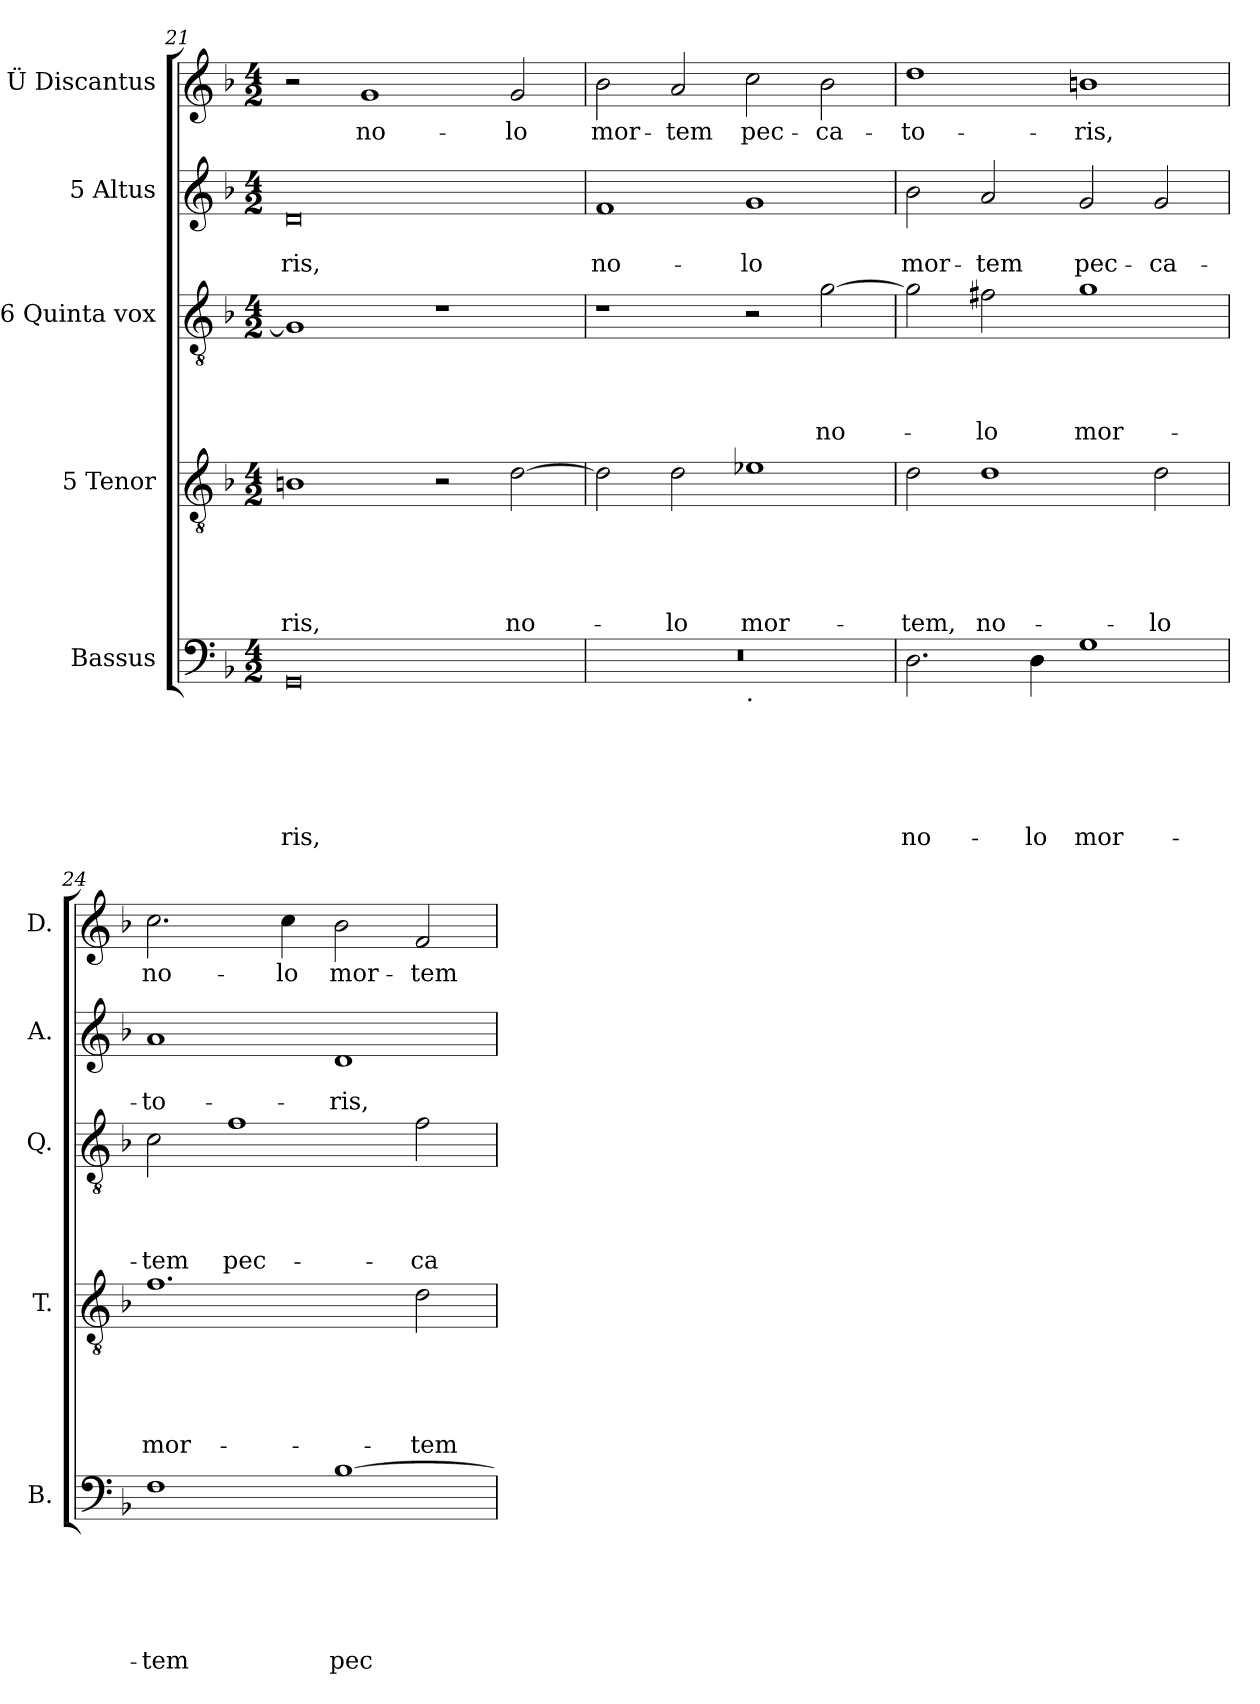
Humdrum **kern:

**kern	**text	**text	**text	**text	**text	**text	**kern	**text	**text	**text	**text	**text	**kern	**text	**text	**text	**text	**kern	**text	**text	**kern	**text
*part5	*part5	*part5	*part5	*part5	*part5	*part5	*part4	*part4	*part4	*part4	*part4	*part4	*part3	*part3	*part3	*part3	*part3	*part2	*part2	*part2	*part1	*part1
*staff5	*staff5	*staff5	*staff5	*staff5	*staff5	*staff5	*staff4	*staff4	*staff4	*staff4	*staff4	*staff4	*staff3	*staff3	*staff3	*staff3	*staff3	*staff2	*staff2	*staff2	*staff1	*staff1
*I"Bassus	*	*	*	*	*	*	*I"5 Tenor	*	*	*	*	*	*I"6 Quinta vox	*	*	*	*	*I"5 Altus	*	*	*I"Ü Discantus	*
*I'B.	*	*	*	*	*	*	*I'T.	*	*	*	*	*	*I'Q.	*	*	*	*	*I'A.	*	*	*I'D.	*
*clefF4	*	*	*	*	*	*	*clefGv2	*	*	*	*	*	*clefGv2	*	*	*	*	*clefG2	*	*	*clefG2	*
*k[b-]	*	*	*	*	*	*	*k[b-]	*	*	*	*	*	*k[b-]	*	*	*	*	*k[b-]	*	*	*k[b-]	*
*F:	*	*	*	*	*	*	*F:	*	*	*	*	*	*F:	*	*	*	*	*F:	*	*	*F:	*
*M4/2	*	*	*	*	*	*	*M4/2	*	*	*	*	*	*M4/2	*	*	*	*	*M4/2	*	*	*M4/2	*
=21	=21	=21	=21	=21	=21	=21	=21	=21	=21	=21	=21	=21	=21	=21	=21	=21	=21	=21	=21	=21	=21	=21
!	!	!	!	!	!	!LO:LY:b	!	!	!	!	!	!LO:LY:b	!	!	!	!	!	!	!	!LO:LY:b	!	!
0GG	.	.	.	.	.	-ris,	1Bn	.	.	.	.	-ris,	1G]	.	.	.	.	0d	.	-ris,	2r	.
!	!	!	!	!	!	!	!	!	!	!	!	!	!	!	!	!	!	!	!	!	!	!LO:LY:b
.	.	.	.	.	.	.	.	.	.	.	.	.	.	.	.	.	.	.	.	.	1g	no-
.	.	.	.	.	.	.	2r	.	.	.	.	.	1r	.	.	.	.	.	.	.	.	.
!	!	!	!	!	!	!	!	!	!	!	!	!LO:LY:b	!	!	!	!	!	!	!	!	!	!LO:LY:b
.	.	.	.	.	.	.	[>2d\	.	.	.	.	no-	.	.	.	.	.	.	.	.	2g/	-lo
=22	=22	=22	=22	=22	=22	=22	=22	=22	=22	=22	=22	=22	=22	=22	=22	=22	=22	=22	=22	=22	=22	=22
!	!	!	!	!	!	!	!	!	!	!	!	!	!	!	!	!	!	!	!	!LO:LY:b	!	!LO:LY:b
*^	*	*	*	*	*	*	*	*	*	*	*	*	*	*	*	*	*	*	*	*	*	*
0r	1ryy	.	.	.	.	.	.	2d\]	.	.	.	.	.	1r	.	.	.	.	1f	.	no-	2b-\	mor-
!	!	!	!	!	!	!	!	!	!	!	!	!	!LO:LY:b	!	!	!	!	!	!	!	!	!	!LO:LY:b
.	.	.	.	.	.	.	.	2d\	.	.	.	.	-lo	.	.	.	.	.	.	.	.	2a/	-tem
!	!LO:TX:b:t=.	!	!	!	!	!	!	!	!	!	!	!	!	!	!	!	!	!	!	!	!	!	!
!	!	!	!	!	!	!	!	!	!	!	!	!	!LO:LY:b	!	!	!	!	!	!	!	!LO:LY:b	!	!LO:LY:b
.	1ryy	.	.	.	.	.	.	1e-X	.	.	.	.	mor-	2r	.	.	.	.	1g	.	-lo	2cc\	pec-
!	!	!	!	!	!	!	!	!	!	!	!	!	!	!	!	!	!	!LO:LY:b	!	!	!	!	!LO:LY:b
.	.	.	.	.	.	.	.	.	.	.	.	.	.	[>2g\	.	.	.	no-	.	.	.	2b-\	-ca-
=23	=23	=23	=23	=23	=23	=23	=23	=23	=23	=23	=23	=23	=23	=23	=23	=23	=23	=23	=23	=23	=23	=23	=23
!	!	!	!	!	!	!	!LO:LY:b	!	!	!	!	!	!LO:LY:b	!	!	!	!	!	!	!	!LO:LY:b	!	!LO:LY:b
*v	*v	*	*	*	*	*	*	*	*	*	*	*	*	*	*	*	*	*	*	*	*	*	*
2.D\	.	.	.	.	.	no-	2d\	.	.	.	.	-tem,	2g\]	.	.	.	.	2b-\	.	mor-	1dd	-to-
!	!	!	!	!	!	!	!	!	!	!	!	!LO:LY:b	!	!	!	!	!LO:LY:b	!	!	!LO:LY:b	!	!
.	.	.	.	.	.	.	1d	.	.	.	.	no-	2f#X\	.	.	.	-lo	2a/	.	-tem	.	.
!	!	!	!	!	!	!LO:LY:b	!	!	!	!	!	!	!	!	!	!	!	!	!	!	!	!
4D\	.	.	.	.	.	-lo	.	.	.	.	.	.	.	.	.	.	.	.	.	.	.	.
!	!	!	!	!	!	!LO:LY:b	!	!	!	!	!	!	!	!	!	!	!LO:LY:b	!	!	!LO:LY:b	!	!LO:LY:b
1G	.	.	.	.	.	mor-	.	.	.	.	.	.	1g	.	.	.	mor-	2g/	.	pec-	1bn	-ris,
!	!	!	!	!	!	!	!	!	!	!	!	!LO:LY:b	!	!	!	!	!	!	!	!LO:LY:b	!	!
.	.	.	.	.	.	.	2d\	.	.	.	.	-lo	.	.	.	.	.	2g/	.	-ca-	.	.
=24	=24	=24	=24	=24	=24	=24	=24	=24	=24	=24	=24	=24	=24	=24	=24	=24	=24	=24	=24	=24	=24	=24
!	!	!	!	!	!	!LO:LY:b	!	!	!	!	!	!LO:LY:b	!	!	!	!	!LO:LY:b	!	!	!LO:LY:b	!	!LO:LY:b
1F	.	.	.	.	.	-tem	1.f	.	.	.	.	mor-	2c\	.	.	.	-tem	1a	.	-to-	2.cc\	no-
!	!	!	!	!	!	!	!	!	!	!	!	!	!	!	!	!	!LO:LY:b	!	!	!	!	!
.	.	.	.	.	.	.	.	.	.	.	.	.	1f	.	.	.	pec-	.	.	.	.	.
!	!	!	!	!	!	!	!	!	!	!	!	!	!	!	!	!	!	!	!	!	!	!LO:LY:b
.	.	.	.	.	.	.	.	.	.	.	.	.	.	.	.	.	.	.	.	.	4cc\	-lo
!	!	!	!	!	!	!LO:LY:b	!	!	!	!	!	!	!	!	!	!	!	!	!	!LO:LY:b	!	!LO:LY:b
[<1B-	.	.	.	.	.	pec-	.	.	.	.	.	.	.	.	.	.	.	1d	.	-ris,	2b-\	mor-
!	!	!	!	!	!	!	!	!	!	!	!	!LO:LY:b	!	!	!	!	!LO:LY:b	!	!	!	!	!LO:LY:b
.	.	.	.	.	.	.	2d\	.	.	.	.	-tem	2f\	.	.	.	-ca-	.	.	.	2f/	-tem
=	=	=	=	=	=	=	=	=	=	=	=	=	=	=	=	=	=	=	=	=	=	=
*-	*-	*-	*-	*-	*-	*-	*-	*-	*-	*-	*-	*-	*-	*-	*-	*-	*-	*-	*-	*-	*-	*-
